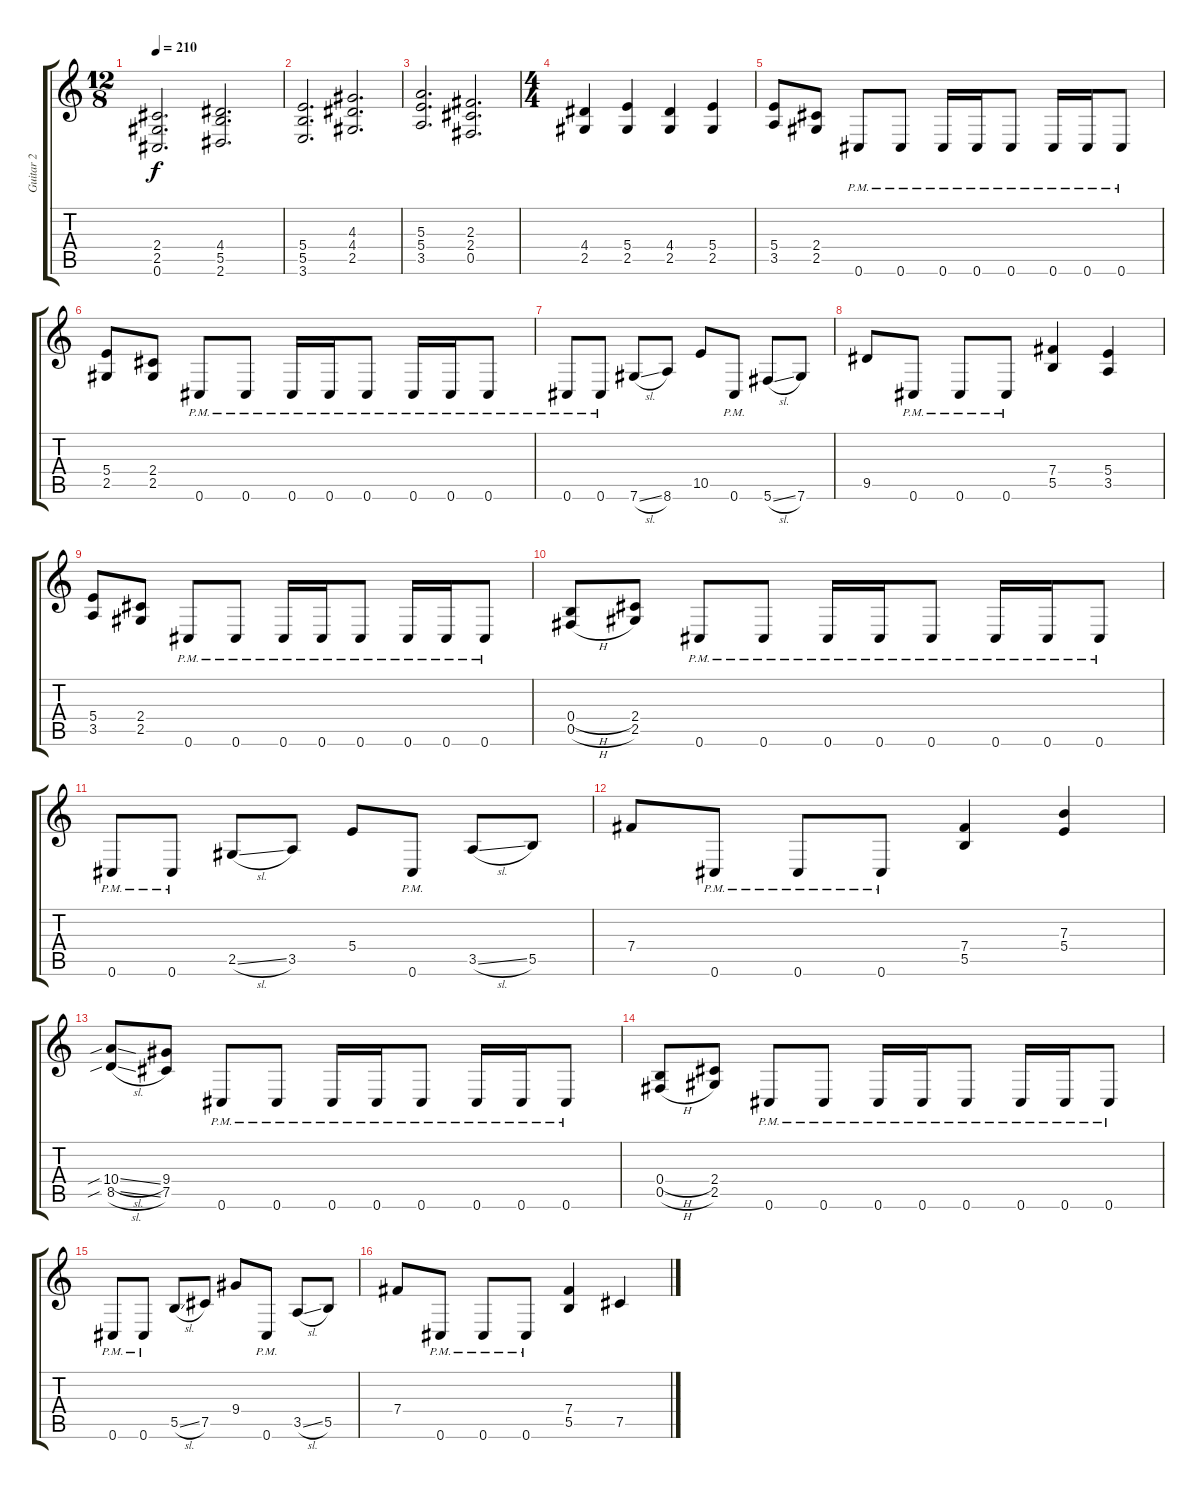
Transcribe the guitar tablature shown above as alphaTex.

\track ("Guitar 2" "Guitar 2") {instrument distortionguitar}
\staff {score tabs}
\tuning (Db4 Ab3 E3 B2 Gb2 Db2) {hide}
\ts (12 8)
\tempo 210
\clef g2
\ks c
(2.4 2.5 0.6).2{d dy f} (4.4 5.5 2.6).2{d} |
(5.4 5.5 3.6).2{d} (4.3 4.4 2.5).2{d} |
(5.3 5.4 3.5).2{d} (2.3 2.4 0.5).2{d} |
\ts (4 4)
(4.4 2.5).4 (5.4 2.5).4 (4.4 2.5).4 (5.4 2.5).4 |
(5.4 3.5).8 (2.4 2.5).8 0.6{pm}.8 0.6{pm}.8 0.6{pm}.16 0.6{pm}.16 0.6{pm}.8 0.6{pm}.16 0.6{pm}.16 0.6{pm}.8 |
(5.4 2.5).8 (2.4 2.5).8 0.6{pm}.8 0.6{pm}.8 0.6{pm}.16 0.6{pm}.16 0.6{pm}.8 0.6{pm}.16 0.6{pm}.16 0.6{pm}.8 |
0.6{pm}.8 0.6{pm}.8 7.6{sl}.8 8.6.8 10.5.8 0.6{pm}.8 5.6{sl}.8 7.6.8 |
9.5.8 0.6{pm}.8 0.6{pm}.8 0.6{pm}.8 (7.4 5.5).4 (5.4 3.5).4 |
(5.4 3.5).8 (2.4 2.5).8 0.6{pm}.8 0.6{pm}.8 0.6{pm}.16 0.6{pm}.16 0.6{pm}.8 0.6{pm}.16 0.6{pm}.16 0.6{pm}.8 |
(0.4{h} 0.5{h}).8 (2.4 2.5).8 0.6{pm}.8 0.6{pm}.8 0.6{pm}.16 0.6{pm}.16 0.6{pm}.8 0.6{pm}.16 0.6{pm}.16 0.6{pm}.8 |
0.6{pm}.8 0.6{pm}.8 2.5{sl}.8 3.5.8 5.4.8 0.6{pm}.8 3.5{sl}.8 5.5.8 |
7.4.8 0.6{pm}.8 0.6{pm}.8 0.6{pm}.8 (7.4 5.5).4 (7.3 5.4).4 |
(10.4{sib sl} 8.5{sib sl}).8 (9.4 7.5).8 0.6{pm}.8 0.6{pm}.8 0.6{pm}.16 0.6{pm}.16 0.6{pm}.8 0.6{pm}.16 0.6{pm}.16 0.6{pm}.8 |
(0.4{h} 0.5{h}).8 (2.4 2.5).8 0.6{pm}.8 0.6{pm}.8 0.6{pm}.16 0.6{pm}.16 0.6{pm}.8 0.6{pm}.16 0.6{pm}.16 0.6{pm}.8 |
0.6{pm}.8 0.6{pm}.8 5.5{sl}.8 7.5.8 9.4.8 0.6{pm}.8 3.5{sl}.8 5.5.8 |
7.4.8 0.6{pm}.8 0.6{pm}.8 0.6{pm}.8 (7.4 5.5).4 7.5.4
